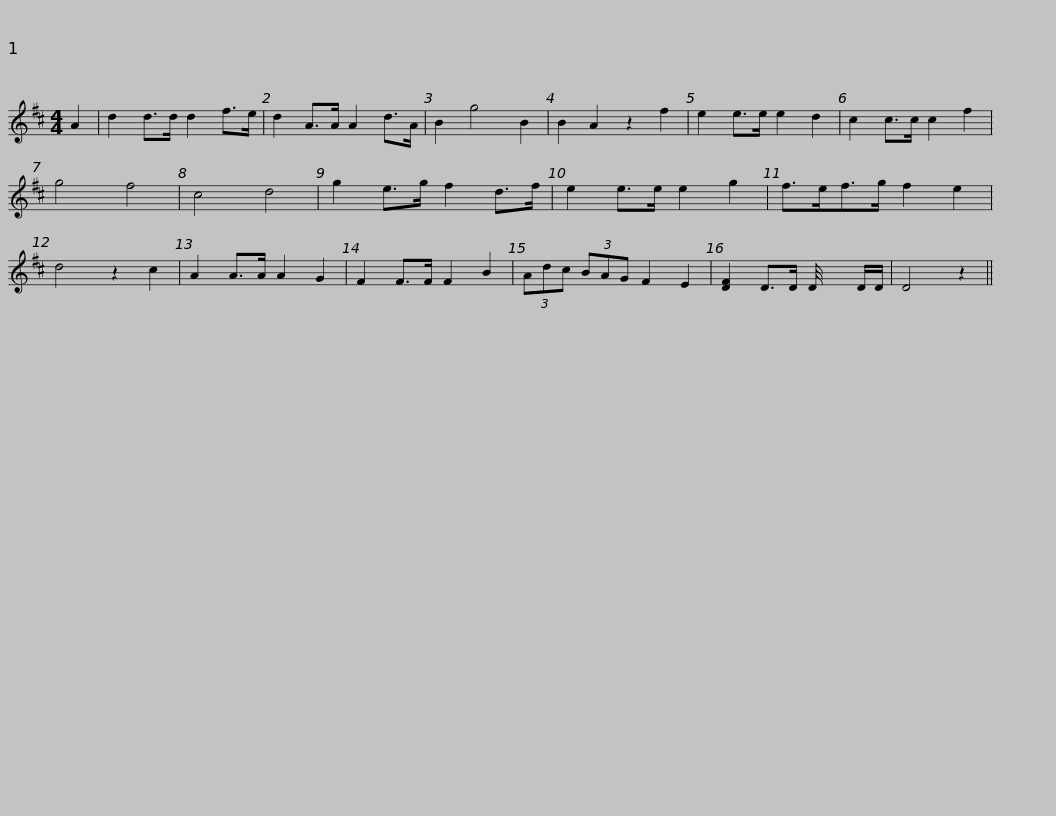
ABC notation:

X:1
L:1/8
M:4/4
I:linebreak $
K:D
V:1 treble
V:1
 A2 | d2 d>d d2 f>e | d2 A>A A2 d>A | B2 g4 B2 | B2 A2 z2 f2 | %5
 e2 e>e e2 d2 | c2 c>c c2 f2 | g4 f4 | c4 d4 |$ g2 e>g f2 d>f | %10
 e2 e>e e2 g2 | f>ef>g f2 e2 | d4 z2 c2 | A2 A>A A2 G2 | F2 F>F F2 B2 | %15
 (3Adc (3BAG F2 E2 |$ [DF]2 D>D D/4 x2 D/D/ | D4 z2 || %18
